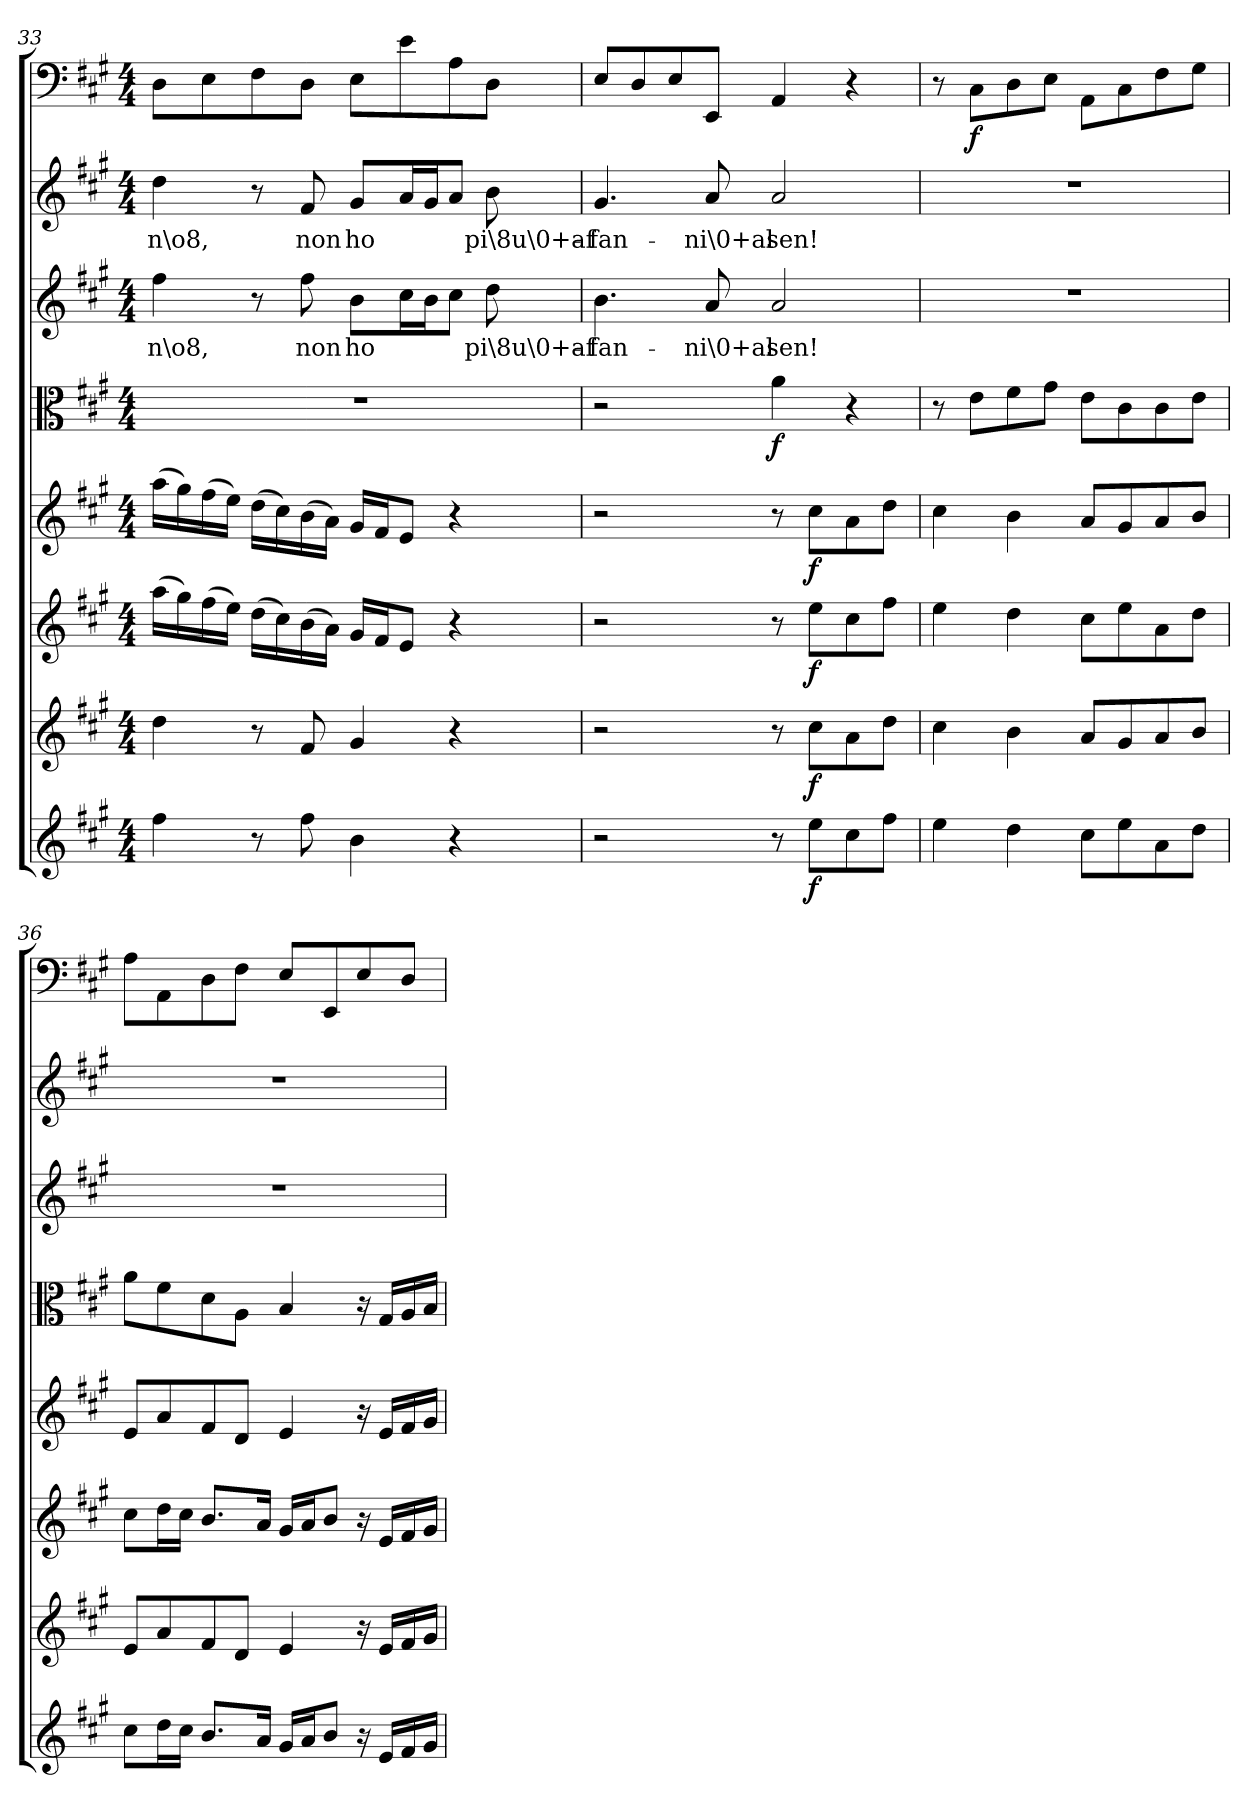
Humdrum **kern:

**kern	**dynam	**kern	**dynam	**kern	**dynam	**kern	**dynam	**kern	**dynam	**kern	**text	**kern	**text	**kern	**dynam
*part8	*part8	*part7	*part7	*part6	*part6	*part5	*part5	*part4	*part4	*part3	*part3	*part2	*part2	*part1	*part1
*staff8	*staff8	*staff7	*staff7	*staff6	*staff6	*staff5	*staff5	*staff4	*staff4	*staff3	*staff3	*staff2	*staff2	*staff1	*staff1
*clefG2	*	*clefG2	*	*clefG2	*	*clefG2	*	*clefC3	*	*clefG2	*	*clefG2	*	*clefF4	*
*k[f#c#g#]	*	*k[f#c#g#]	*	*k[f#c#g#]	*	*k[f#c#g#]	*	*k[f#c#g#]	*	*k[f#c#g#]	*	*k[f#c#g#]	*	*k[f#c#g#]	*
*A:	*	*A:	*	*A:	*	*A:	*	*A:	*	*A:	*	*A:	*	*A:	*
*M4/4	*	*M4/4	*	*M4/4	*	*M4/4	*	*M4/4	*	*M4/4	*	*M4/4	*	*M4/4	*
=33	=33	=33	=33	=33	=33	=33	=33	=33	=33	=33	=33	=33	=33	=33	=33
4ff#\	.	4dd\	.	(16aa\LL	.	(16aa\LL	.	1r	.	4ff#\	n\o8,	4dd\	n\o8,	8D\L	.
.	.	.	.	16gg#\)	.	16gg#\)	.	.	.	.	.	.	.	.	.
.	.	.	.	(16ff#\	.	(16ff#\	.	.	.	.	.	.	.	8E\	.
.	.	.	.	16ee\JJ)	.	16ee\JJ)	.	.	.	.	.	.	.	.	.
8r	.	8r	.	(16dd\LL	.	(16dd\LL	.	.	.	8r	.	8r	.	8F#\	.
.	.	.	.	16cc#\)	.	16cc#\)	.	.	.	.	.	.	.	.	.
8ff#\	.	8f#/	.	(16b\	.	(16b\	.	.	.	8ff#\	non	8f#/	non	8D\J	.
.	.	.	.	16a\JJ)	.	16a\JJ)	.	.	.	.	.	.	.	.	.
4b\	.	4g#/	.	16g#/LL	.	16g#/LL	.	.	.	8b\L	ho	8g#/L	ho	8E\L	.
.	.	.	.	16f#/J	.	16f#/J	.	.	.	.	.	.	.	.	.
.	.	.	.	8e/J	.	8e/J	.	.	.	16cc#\L	.	16a/L	.	8e\	.
.	.	.	.	.	.	.	.	.	.	16b\J	.	16g#/J	.	.	.
4r	.	4r	.	4r	.	4r	.	.	.	8cc#\J	.	8a/J	.	8A\	.
.	.	.	.	.	.	.	.	.	.	8dd\	pi\8u\0+af-	8b\	pi\8u\0+af-	8D\J	.
=34	=34	=34	=34	=34	=34	=34	=34	=34	=34	=34	=34	=34	=34	=34	=34
2r	.	2r	.	2r	.	2r	.	2r	.	4.b\	-fan-	4.g#/	-fan-	8E/L	.
.	.	.	.	.	.	.	.	.	.	.	.	.	.	8D/	.
.	.	.	.	.	.	.	.	.	.	.	.	.	.	8E/	.
.	.	.	.	.	.	.	.	.	.	8a/	-ni\0+al	8a/	-ni\0+al	8EE/J	.
8r	.	8r	.	8r	.	8r	.	4a\	f	2a/	sen!	2a/	sen!	4AA/	.
8ee\L	f	8cc#\L	f	8ee\L	f	8cc#\L	f	.	.	.	.	.	.	.	.
8cc#\	.	8a\	.	8cc#\	.	8a\	.	4r	.	.	.	.	.	4r	.
8ff#\J	.	8dd\J	.	8ff#\J	.	8dd\J	.	.	.	.	.	.	.	.	.
=35	=35	=35	=35	=35	=35	=35	=35	=35	=35	=35	=35	=35	=35	=35	=35
4ee\	.	4cc#\	.	4ee\	.	4cc#\	.	8r	.	1r	.	1r	.	8r	.
.	.	.	.	.	.	.	.	8e\L	.	.	.	.	.	8C#\L	f
4dd\	.	4b\	.	4dd\	.	4b\	.	8f#\	.	.	.	.	.	8D\	.
.	.	.	.	.	.	.	.	8g#\J	.	.	.	.	.	8E\J	.
8cc#\L	.	8a/L	.	8cc#\L	.	8a/L	.	8e\L	.	.	.	.	.	8AA\L	.
8ee\	.	8g#/	.	8ee\	.	8g#/	.	8c#\	.	.	.	.	.	8C#\	.
8a\	.	8a/	.	8a\	.	8a/	.	8c#\	.	.	.	.	.	8F#\	.
8dd\J	.	8b/J	.	8dd\J	.	8b/J	.	8e\J	.	.	.	.	.	8G#\J	.
=36	=36	=36	=36	=36	=36	=36	=36	=36	=36	=36	=36	=36	=36	=36	=36
8cc#\L	.	8e/L	.	8cc#\L	.	8e/L	.	8a\L	.	1r	.	1r	.	8A\L	.
16dd\L	.	8a/	.	16dd\L	.	8a/	.	8f#\	.	.	.	.	.	8AA\	.
16cc#\JJ	.	.	.	16cc#\JJ	.	.	.	.	.	.	.	.	.	.	.
8.b/L	.	8f#/	.	8.b/L	.	8f#/	.	8d\	.	.	.	.	.	8D\	.
.	.	8d/J	.	.	.	8d/J	.	8A\J	.	.	.	.	.	8F#\J	.
16a/Jk	.	.	.	16a/Jk	.	.	.	.	.	.	.	.	.	.	.
16g#/LL	.	4e/	.	16g#/LL	.	4e/	.	4B/	.	.	.	.	.	8E/L	.
16a/J	.	.	.	16a/J	.	.	.	.	.	.	.	.	.	.	.
8b/J	.	.	.	8b/J	.	.	.	.	.	.	.	.	.	8EE/	.
16r	.	16r	.	16r	.	16r	.	16r	.	.	.	.	.	8E/	.
16e/LL	.	16e/LL	.	16e/LL	.	16e/LL	.	16G#/LL	.	.	.	.	.	.	.
16f#/	.	16f#/	.	16f#/	.	16f#/	.	16A/	.	.	.	.	.	8D/J	.
16g#/JJ	.	16g#/JJ	.	16g#/JJ	.	16g#/JJ	.	16B/JJ	.	.	.	.	.	.	.
=	=	=	=	=	=	=	=	=	=	=	=	=	=	=	=
*-	*-	*-	*-	*-	*-	*-	*-	*-	*-	*-	*-	*-	*-	*-	*-
